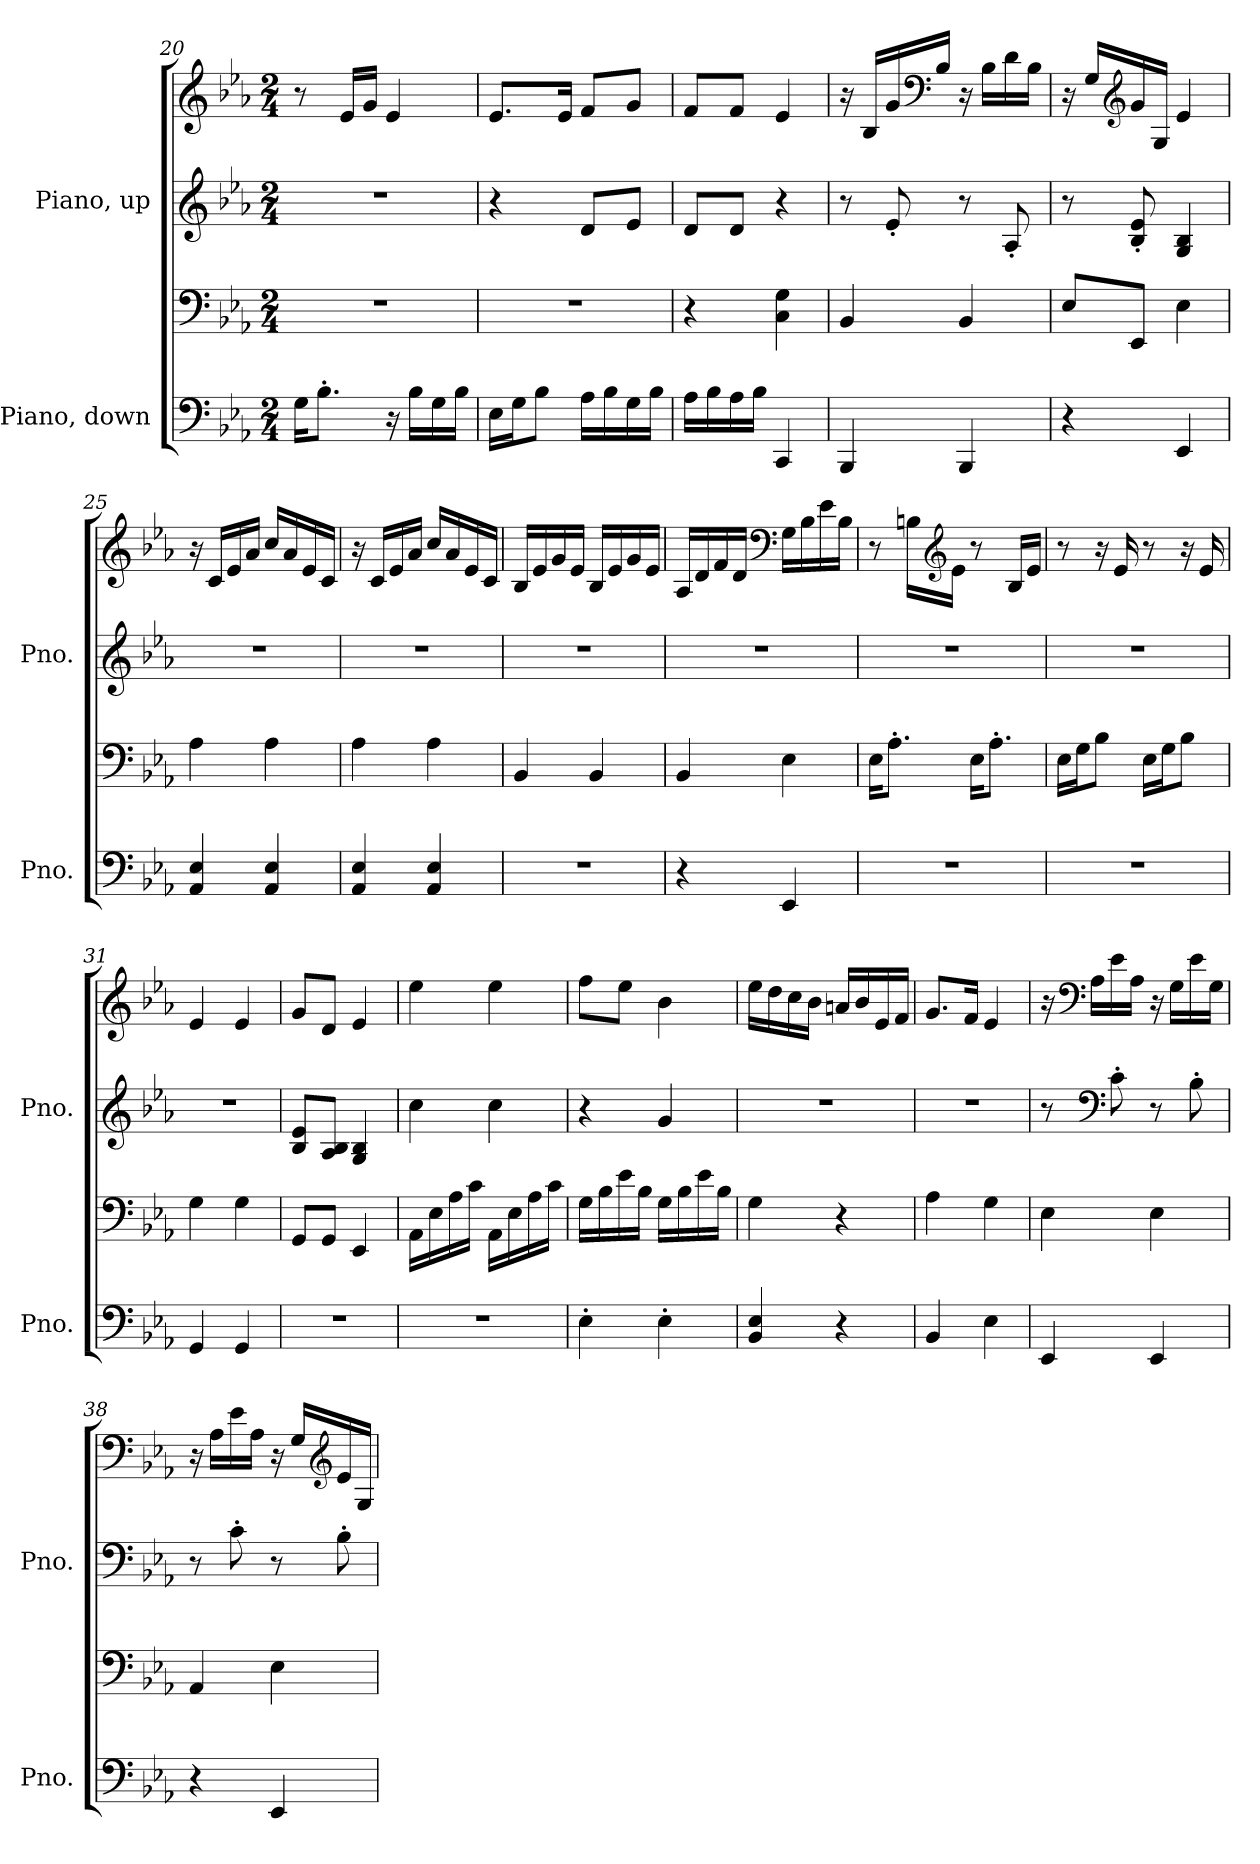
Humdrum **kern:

**kern	**kern	**kern	**kern
*part2	*part2	*part1	*part1
*staff4	*staff3	*staff2	*staff1
*I"Piano, down	*	*I"Piano, up	*
*I'Pno.	*	*I'Pno.	*
*clefF4	*clefF4	*clefG2	*clefG2
*k[b-e-a-]	*k[b-e-a-]	*k[b-e-a-]	*k[b-e-a-]
*M2/4	*M2/4	*M2/4	*M2/4
=20	=20	=20	=20
16G\KL	2r	2r	8r
8.B-'\J	.	.	.
.	.	.	16e-/LL
.	.	.	16g/JJ
16r	.	.	4e-/
16B-\LL	.	.	.
16G\	.	.	.
16B-\JJ	.	.	.
=21	=21	=21	=21
16E-\LL	2r	4r	8.e-/L
16G\J	.	.	.
8B-\J	.	.	.
.	.	.	16e-/Jk
16A-\LL	.	8d/L	8f/L
16B-\	.	.	.
16G\	.	8e-/J	8g/J
16B-\JJ	.	.	.
!!LO:LB:g=z
=22	=22	=22	=22
16A-\LL	4r	8d/L	8f/L
16B-\	.	.	.
16A-\	.	8d/J	8f/J
16B-\JJ	.	.	.
4CC/	4C\ 4G\	4r	4e-/
=23	=23	=23	=23
4BBB-/	4BB-/	8r	16r
.	.	.	16B-/LL
.	.	8e-'/	16g/
*	*	*	*clefF4
.	.	.	16B-/JJ
4BBB-/	4BB-/	8r	16r
.	.	.	16B-\LL
.	.	8A-'/	16d\
.	.	.	16B-\JJ
=24	=24	=24	=24
4r	8E-/L	8r	16r
.	.	.	16G/LL
*	*	*	*clefG2
.	8EE-/J	8B-/' 8e-/'	16g/
.	.	.	16G/JJ
4EE-/	4E-\	4G/ 4B-/	4e-/
=25	=25	=25	=25
4AA-/ 4E-/	4A-\	2r	16r
.	.	.	16c/LL
.	.	.	16e-/
.	.	.	16a-/JJ
4AA-/ 4E-/	4A-\	.	16cc/LL
.	.	.	16a-/
.	.	.	16e-/
.	.	.	16c/JJ
=26	=26	=26	=26
4AA-/ 4E-/	4A-\	2r	16r
.	.	.	16c/LL
.	.	.	16e-/
.	.	.	16a-/JJ
4AA-/ 4E-/	4A-\	.	16cc/LL
.	.	.	16a-/
.	.	.	16e-/
.	.	.	16c/JJ
!!LO:LB:g=z
=27	=27	=27	=27
2r	4BB-/	2r	16B-/LL
.	.	.	16e-/
.	.	.	16g/
.	.	.	16e-/JJ
.	4BB-/	.	16B-/LL
.	.	.	16e-/
.	.	.	16g/
.	.	.	16e-/JJ
=28	=28	=28	=28
4r	4BB-/	2r	16A-/LL
.	.	.	16d/
.	.	.	16f/
.	.	.	16d/JJ
*	*	*	*clefF4
4EE-/	4E-\	.	16G\LL
.	.	.	16B-\
.	.	.	16e-\
.	.	.	16B-\JJ
=29	=29	=29	=29
2r	16E-\KL	2r	8r
.	8.A-'\J	.	.
.	.	.	16Bn\LL
*	*	*	*clefG2
.	.	.	16e-\JJ
.	16E-\KL	.	8r
.	8.A-'\J	.	.
.	.	.	16B/LL
.	.	.	16e-/JJ
=30	=30	=30	=30
2r	16E-\LL	2r	8r
.	16G\J	.	.
.	8B-\J	.	16r
.	.	.	16e-/
.	16E-\LL	.	8r
.	16G\J	.	.
.	8B-\J	.	16r
.	.	.	16e-/
=31	=31	=31	=31
4GG/	4G\	2r	4e-/
4GG/	4G\	.	4e-/
!!LO:PB:g=z
=32	=32	=32	=32
2r	8GG/L	8B-/ 8e-/L	8g/L
.	8GG/J	8A-/ 8B-/J	8d/J
.	4EE-/	4G/ 4B-/	4e-/
=33	=33	=33	=33
2r	16AA-\LL	4cc\	4ee-\
.	16E-\	.	.
.	16A-\	.	.
.	16c\JJ	.	.
.	16AA-\LL	4cc\	4ee-\
.	16E-\	.	.
.	16A-\	.	.
.	16c\JJ	.	.
=34	=34	=34	=34
4E-'\	16G\LL	4r	8ff\L
.	16B-\	.	.
.	16e-\	.	8ee-\J
.	16B-\JJ	.	.
4E-'\	16G\LL	4g/	4b-\
.	16B-\	.	.
.	16e-\	.	.
.	16B-\JJ	.	.
=35	=35	=35	=35
4BB-/ 4E-/	4G\	2r	16ee-\LL
.	.	.	16dd\
.	.	.	16cc\
.	.	.	16b-\JJ
4r	4r	.	16an/LL
.	.	.	16b-/
.	.	.	16e-/
.	.	.	16f/JJ
=36	=36	=36	=36
4BB-/	4A-\	2r	8.g/L
.	.	.	16f/Jk
4E-\	4G\	.	4e-/
!!LO:LB:g=z
=37	=37	=37	=37
4EE-/	4E-\	8r	16r
*	*	*	*clefF4
.	.	.	16A-\LL
*	*	*clefF4	*
.	.	8c'\	16e-\
.	.	.	16A-\JJ
4EE-/	4E-\	8r	16r
.	.	.	16G\LL
.	.	8B-'\	16e-\
.	.	.	16G\JJ
=38	=38	=38	=38
4r	4AA-/	8r	16r
.	.	.	16A-\LL
.	.	8c'\	16e-\
.	.	.	16A-\JJ
4EE-/	4E-\	8r	16r
.	.	.	16G/LL
*	*	*	*clefG2
.	.	8B-'\	16e-/
.	.	.	16G/JJ
=	=	=	=
*-	*-	*-	*-
